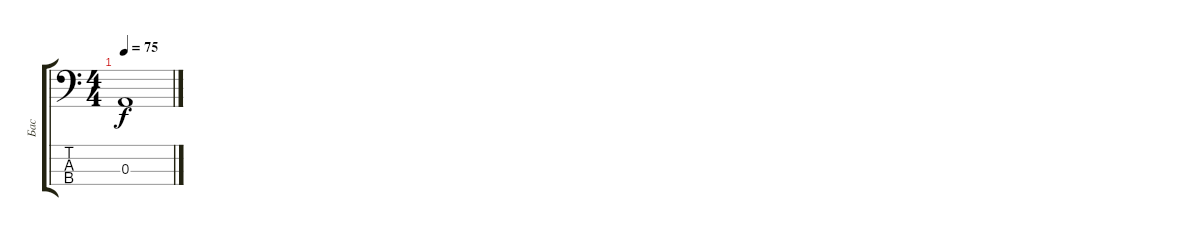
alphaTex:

\track ("Бас" "Бас") {instrument electricbassfinger}
\staff {score tabs}
\tuning (G2 D2 A1 E1) {hide}
\ts (4 4)
\tempo 75
\clef f4
\ks c
0.3{t}.1{dy f}
